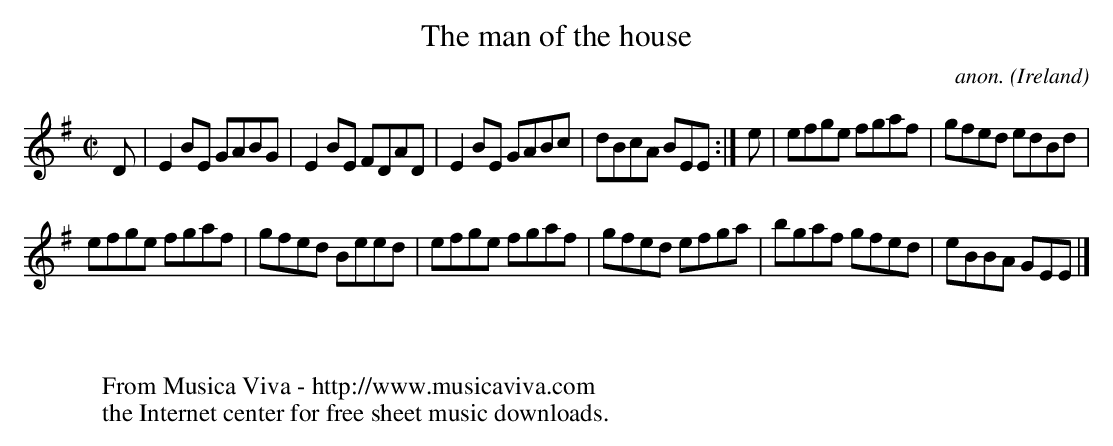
X:1
T:The man of the house
C:anon.
O:Ireland
M:C|
L:1/8
K:Em
D|E2BE GABG|E2BE FDAD|E2BE GABc|dBcA BEE:|e|efge fgaf|gfed edBd|
efge fgaf|gfed Beed|efge fgaf|gfed efga|bgaf gfed|eBBA GEE|]
W:
W:
W:  From Musica Viva - http://www.musicaviva.com
W:  the Internet center for free sheet music downloads.
